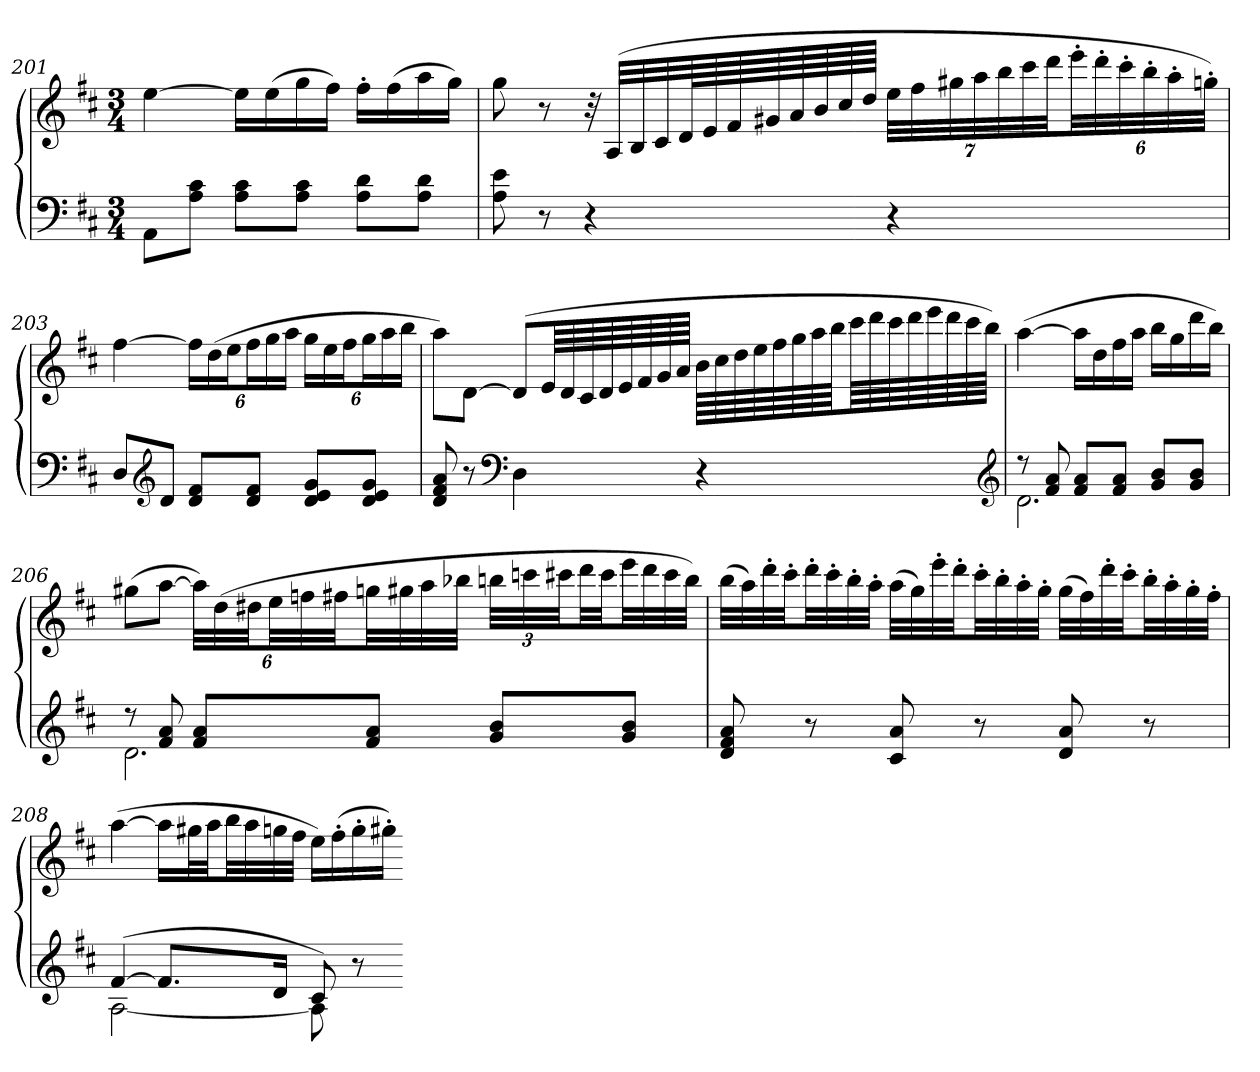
**kern	**kern
*part1	*part1
*staff2	*staff1
*clefF4	*clefG2
*k[f#c#]	*k[f#c#]
*D:	*D:
*M3/4	*M3/4
=201	=201
8AAL	[4ee
8A 8c#J	.
8A 8c#L	16eeLL]
.	(16ee
8A 8c#J	16gg
.	16ff#JJ)
8A 8dL	16ff#'LL
.	(16ff#
8A 8dJ	16aa
.	16ggJJ)
=202	=202
8A 8e	8gg
8r	8r
4r	32r
.	(32ALLL
.	32B
.	32c#
.	64dL
.	64e
.	64f#
.	64g#X
.	64a
.	64b
.	64cc#
.	64ddJJJJ
4r	56eeLLL
.	56ff#
.	56gg#X
.	56aa
.	56bb
.	56ccc#
.	56dddJJ
.	48eee'LL
.	48ddd'
.	48ccc#'
.	48bb'
.	48aa'
.	48ggn'JJJ)
=203	=203
8DL	[4ff#
*clefG2	*
8dJ	.
8d 8f#L	24ff#LL]
.	(24dd
.	24eeJ
8d 8f#J	24ff#L
.	24gg
.	24aaJJ
8d 8e 8gL	24ggLL
.	24ee
.	24ff#J
8d 8e 8gJ	24ggL
.	24aa
.	24bbJJ
=204	=204
8d 8f# 8a	8aaL)
8r	[8dJ
*clefF4	*
4D	(8dL]
.	64eLLL
.	64d
.	64c#
.	64d
.	64e
.	64f#
.	64g
.	64aJJJJ
4r	64bLLLL
.	64cc#
.	64dd
.	64ee
.	64ff#
.	64gg
.	64aa
.	64bbJJJ
.	64ccc#LLL
.	64ddd
.	64ccc#
.	64ddd
.	64eee
.	64ddd
.	64ccc#
.	64bbJJJJ)
*clefG2	*
=205	=205
*^	*
8r	2.d	([4aa
8f# 8a	.	.
8f# 8aL	.	16aaLL]
.	.	16dd
8f# 8aJ	.	16ff#
.	.	16aaJJ
8g 8bL	.	16bbLL
.	.	16gg
8g 8bJ	.	16ddd
.	.	16bbJJ)
=206	=206	=206
8r	2.d	(8gg#XL
8f# 8a	.	[8aaJ
8f# 8aL	.	48aaLLL])
.	.	(48dd
.	.	48dd#XJJ
.	.	48eeLL
.	.	48ffn
.	.	48ff#XJJ
8f# 8aJ	.	32ggnLL
.	.	32gg#X
.	.	32aa
.	.	32bb-XJJJ
8g 8bL	.	48bbnLLL
.	.	48cccn
.	.	48ccc#XJJ
.	.	32dddLL
.	.	32ccc#JJ
8g 8bJ	.	32eeeLL
.	.	32ddd
.	.	32ccc#
.	.	32bbJJJ)
*v	*v	*
=207	=207
8d 8f# 8a	(32bbLLL
.	32aa)
.	32ddd'
.	32ccc#'JJ
8r	32ddd'LL
.	32ccc#'
.	32bb'
.	32aa'JJJ
8c# 8a	(32aaLLL
.	32gg)
.	32eee'
.	32ddd'JJ
8r	32ccc#'LL
.	32bb'
.	32aa'
.	32gg'JJJ
8d 8a	(32ggLLL
.	32ff#)
.	32ddd'
.	32ccc#'JJ
8r	32bb'LL
.	32aa'
.	32gg'
.	32ff#'JJJ
=208	=208
*^	*
([4f#	[2A	([4aa
8.f#L]	.	16aaLL]
.	.	32gg#XL
.	.	32aaJJ
.	.	32bbLL
.	.	32aa
16dJk	.	32ggn
.	.	32ff#JJJ
8c#)	8A]	16eeLL)
.	.	(16ff#'
8r	8ryy	16gg'
.	.	16gg#X'JJ)
*v	*v	*
=-	=-
*-	*-
